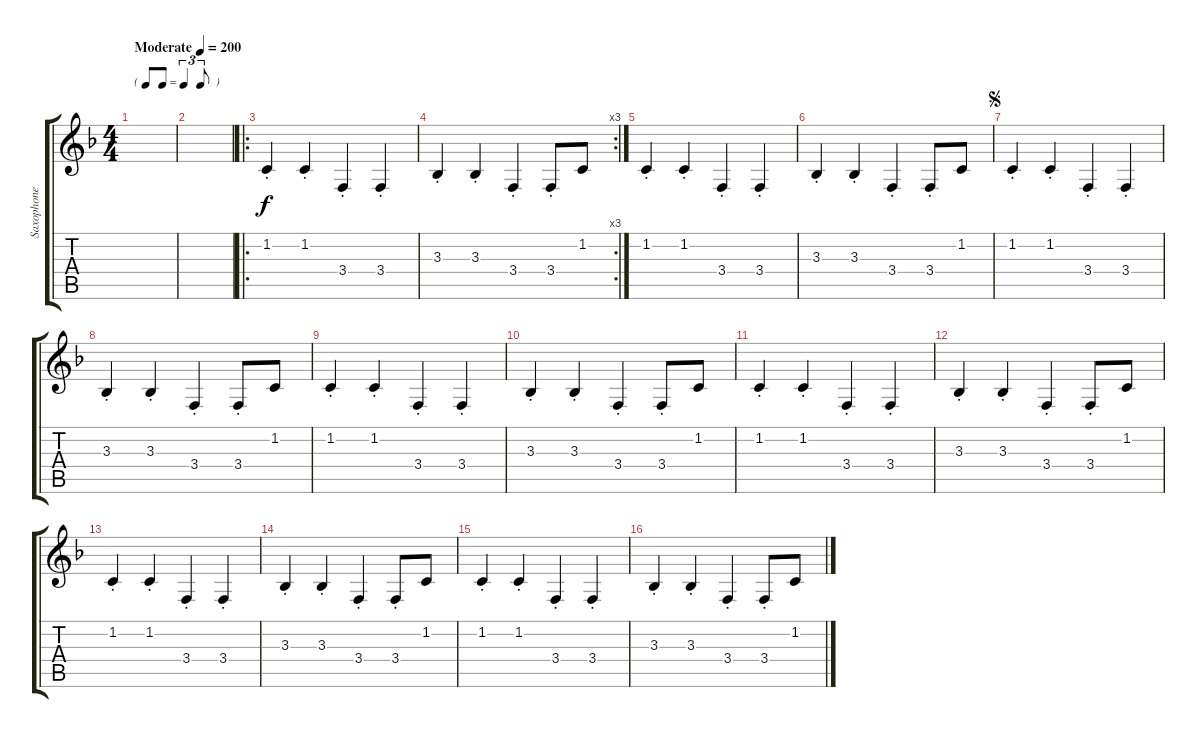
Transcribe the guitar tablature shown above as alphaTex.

\track ("Saxophone" "Saxophone") {instrument altosax}
\staff {score tabs}
\tuning (E4 B3 G3 D3 A2 E2) {hide}
\ts (4 4)
\tf triplet8th
\tempo (200 "Moderate")
\clef g2
\ks f
|
|
\ro
1.2{st}.4 1.2{st}.4 3.4{st}.4 3.4{st}.4 |
\rc 3
3.3{st}.4 3.3{st}.4 3.4{st}.4 3.4{st}.8 1.2.8 |
1.2{st}.4 1.2{st}.4 3.4{st}.4 3.4{st}.4 |
3.3{st}.4 3.3{st}.4 3.4{st}.4 3.4{st}.8 1.2.8 |
\jump segno
1.2{st}.4 1.2{st}.4 3.4{st}.4 3.4{st}.4 |
3.3{st}.4 3.3{st}.4 3.4{st}.4 3.4{st}.8 1.2.8 |
1.2{st}.4 1.2{st}.4 3.4{st}.4 3.4{st}.4 |
3.3{st}.4 3.3{st}.4 3.4{st}.4 3.4{st}.8 1.2.8 |
1.2{st}.4 1.2{st}.4 3.4{st}.4 3.4{st}.4 |
3.3{st}.4 3.3{st}.4 3.4{st}.4 3.4{st}.8 1.2.8 |
1.2{st}.4 1.2{st}.4 3.4{st}.4 3.4{st}.4 |
3.3{st}.4 3.3{st}.4 3.4{st}.4 3.4{st}.8 1.2.8 |
1.2{st}.4 1.2{st}.4 3.4{st}.4 3.4{st}.4 |
3.3{st}.4 3.3{st}.4 3.4{st}.4 3.4{st}.8 1.2.8
